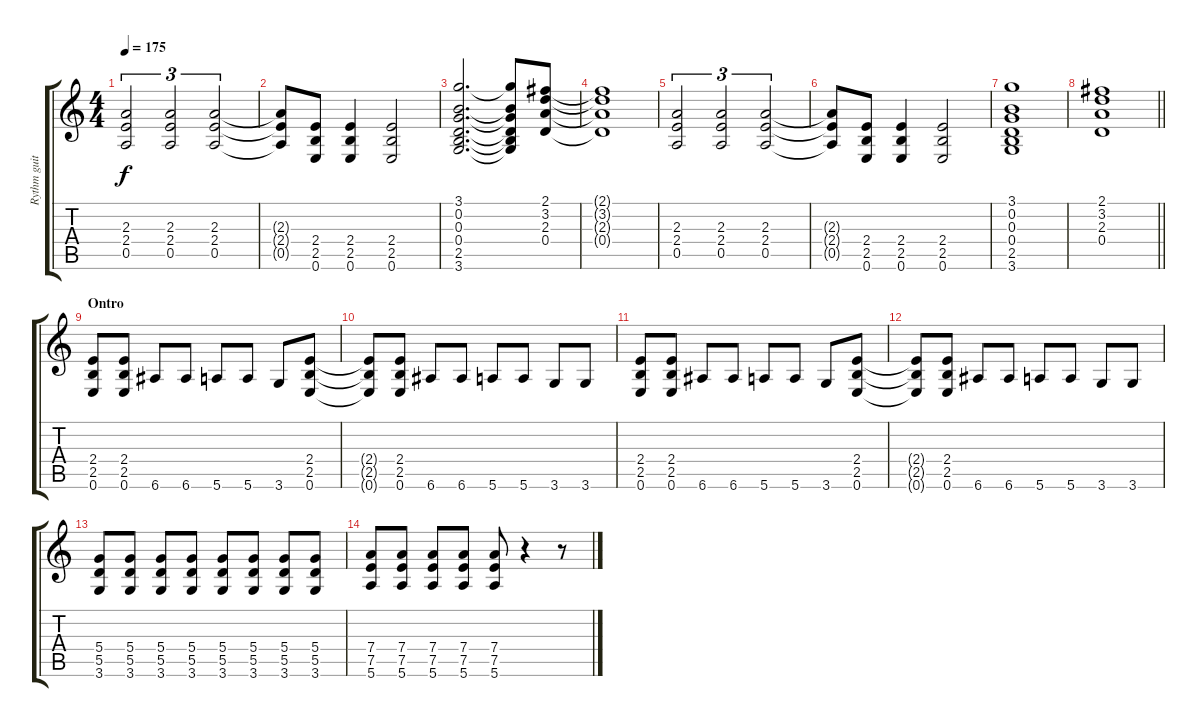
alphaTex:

\track ("Rythm guitar (Jesper Binzer)" "Rythm guit") {instrument distortionguitar}
\staff {score tabs}
\tuning (E4 B3 G3 D3 A2 E2) {hide}
\ts (4 4)
\tempo 175
\clef g2
\ks c
(2.3 2.4 0.5).2{tu (3 2) dy f} (2.3 2.4 0.5).2{tu (3 2)} (2.3 2.4 0.5).2{tu (3 2)} |
(2.3{t} 2.4{t} 0.5{t}).8 (2.4 2.5 0.6).8 (2.4 2.5 0.6).4 (2.4 2.5 0.6).2 |
(3.1 0.2 0.3 0.4 2.5 3.6).2{d} (3.1{t} 0.2{t} 0.3{t} 0.4{t} 2.5{t} 3.6{t}).8 (2.1 3.2 2.3 0.4).8 |
(2.1{t} 3.2{t} 2.3{t} 0.4{t}).1 |
(2.3 2.4 0.5).2{tu (3 2)} (2.3 2.4 0.5).2{tu (3 2)} (2.3 2.4 0.5).2{tu (3 2)} |
(2.3{t} 2.4{t} 0.5{t}).8 (2.4 2.5 0.6).8 (2.4 2.5 0.6).4 (2.4 2.5 0.6).2 |
(3.1 0.2 0.3 0.4 2.5 3.6).1 |
\barLineRight lightlight
(2.1 3.2 2.3 0.4).1 |
\section ("" "Ontro")
(2.4 2.5 0.6).8 (2.4 2.5 0.6).8 6.6.8 6.6.8 5.6.8 5.6.8 3.6.8 (2.4 2.5 0.6).8 |
(2.4{t} 2.5{t} 0.6{t}).8 (2.4 2.5 0.6).8 6.6.8 6.6.8 5.6.8 5.6.8 3.6.8 3.6.8 |
(2.4 2.5 0.6).8 (2.4 2.5 0.6).8 6.6.8 6.6.8 5.6.8 5.6.8 3.6.8 (2.4 2.5 0.6).8 |
(2.4{t} 2.5{t} 0.6{t}).8 (2.4 2.5 0.6).8 6.6.8 6.6.8 5.6.8 5.6.8 3.6.8 3.6.8 |
(5.4 5.5 3.6).8 (5.4 5.5 3.6).8 (5.4 5.5 3.6).8 (5.4 5.5 3.6).8 (5.4 5.5 3.6).8 (5.4 5.5 3.6).8 (5.4 5.5 3.6).8 (5.4 5.5 3.6).8 |
(7.4 7.5 5.6).8 (7.4 7.5 5.6).8 (7.4 7.5 5.6).8 (7.4 7.5 5.6).8 (7.4 7.5 5.6).8 r.4 r.8
